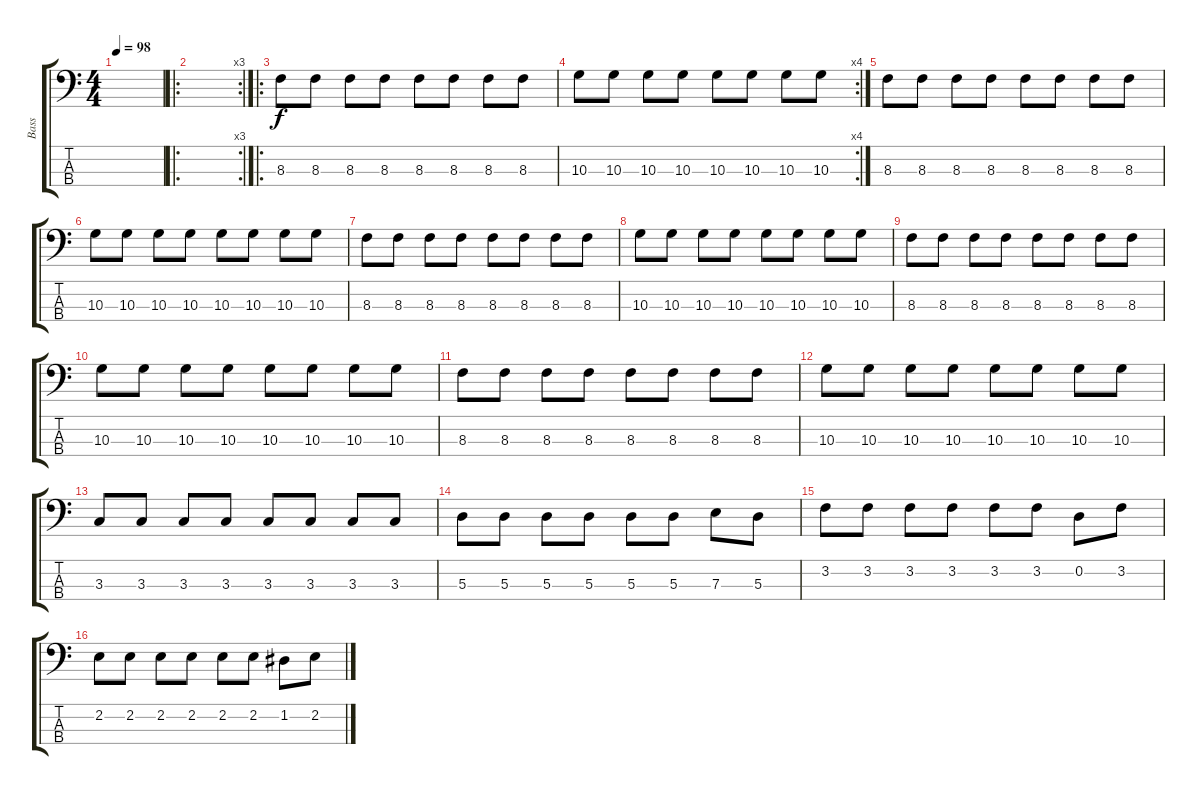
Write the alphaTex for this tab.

\track ("Bass" "Bass") {instrument electricbassfinger}
\staff {score tabs}
\tuning (G2 D2 A1 E1) {hide}
\ts (4 4)
\tempo 98
\clef f4
\ks c
|
\ro
\rc 3
|
\ro
8.3.8 8.3.8 8.3.8 8.3.8 8.3.8 8.3.8 8.3.8 8.3.8 |
\rc 4
10.3.8 10.3.8 10.3.8 10.3.8 10.3.8 10.3.8 10.3.8 10.3.8 |
8.3.8 8.3.8 8.3.8 8.3.8 8.3.8 8.3.8 8.3.8 8.3.8 |
10.3.8 10.3.8 10.3.8 10.3.8 10.3.8 10.3.8 10.3.8 10.3.8 |
8.3.8 8.3.8 8.3.8 8.3.8 8.3.8 8.3.8 8.3.8 8.3.8 |
10.3.8 10.3.8 10.3.8 10.3.8 10.3.8 10.3.8 10.3.8 10.3.8 |
8.3.8 8.3.8 8.3.8 8.3.8 8.3.8 8.3.8 8.3.8 8.3.8 |
10.3.8 10.3.8 10.3.8 10.3.8 10.3.8 10.3.8 10.3.8 10.3.8 |
8.3.8 8.3.8 8.3.8 8.3.8 8.3.8 8.3.8 8.3.8 8.3.8 |
10.3.8 10.3.8 10.3.8 10.3.8 10.3.8 10.3.8 10.3.8 10.3.8 |
3.3.8 3.3.8 3.3.8 3.3.8 3.3.8 3.3.8 3.3.8 3.3.8 |
5.3.8 5.3.8 5.3.8 5.3.8 5.3.8 5.3.8 7.3.8 5.3.8 |
3.2.8 3.2.8 3.2.8 3.2.8 3.2.8 3.2.8 0.2.8 3.2.8 |
2.2.8 2.2.8 2.2.8 2.2.8 2.2.8 2.2.8 1.2.8 2.2.8
